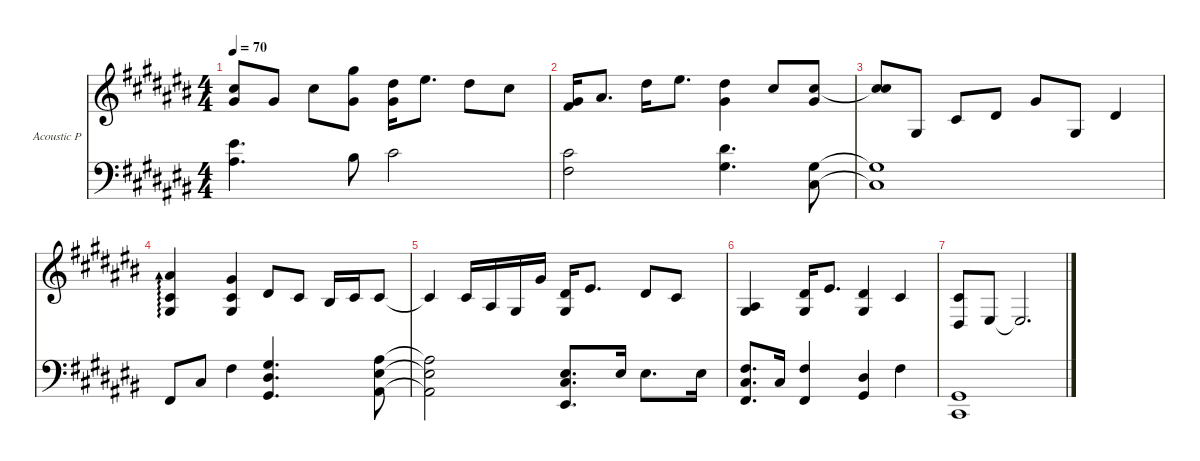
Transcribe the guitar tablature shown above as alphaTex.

\defaultSystemsLayout 4
\hideDynamics
\bracketExtendMode nobrackets
\firstSystemTrackNameOrientation horizontal
\extendBarLines
\chordDiagramsInScore
\track ("Acoustic Piano" "Acoustic P") {defaultSystemsLayout 4 instrument acousticgrandpiano}
\staff {score}
\tuning (E4 B3 G3 D3 A2 E2)
\ts (4 4)
\tempo 70
\clef g2
\scale
0.25
\ks c#
(13.3{t acc #} 9.1{t acc #}).8{dy mf beam Up} 13.3{acc #}.8{beam Up} 14.2{acc #}.8{beam Down} (16.1{acc #} 13.3{acc #}).8{beam Down} (16.2{acc #} 13.3{acc #}).16{beam Down} 13.1{acc #}.8{d beam Down} 11.1{acc #}.8{beam Down} 9.1{acc #}.8{beam Down} |
\scale
0.25 (4.1{acc #} 7.2{acc #}).16{beam Up} 6.1{acc #}.8{d beam Up} 16.2{acc #}.16{beam Down} 13.1{acc #}.8{d beam Down} (11.1{acc #} 4.1{acc #}).4{beam Down} 9.1{acc #}.8{beam Up} (4.1{acc #} 9.1{acc #}).8{beam Up} |
\scale
0.25 (9.1{t acc #} 9.1{t acc #}).8{beam Up} 1.3{acc #}.8{beam Up} 2.2{acc #}.8{beam Up} -1.1{acc #}.8{beam Up} 4.1{acc #}.8{beam Up} 1.3{acc #}.8{beam Up} -1.1{acc #}.4{beam Up} |
\scale
0.25 (6.1{acc #} 6.4{acc #} 6.3{acc #}).4{ad 0 beam Up} (6.4{acc #} 6.3{acc #} 4.1{acc #}).4{beam Up} -1.1{acc #}.8{beam Up} -3.1{acc #}.8{beam Up} -4.1{acc #}.16{beam Up} -3.1{acc #}.16{beam Up} -3.1{acc #}.8{beam Up} |
\scale
0.333333 -3.1{t acc #}.4{beam Up} -3.1{acc #}.16{beam Up} -6.1{acc #}.16{beam Up} -8.1{acc #}.16{beam Up} 4.1{acc #}.16{beam Up} (4.2{acc #} 1.3{acc #}).16{beam Up} 1.1{acc #}.8{d beam Up} -1.1{acc #}.8{beam Up} -3.1{acc #}.8{beam Up} |
\scale
0.333333 (-6.1{acc #} 1.3{acc #}).4{beam Up} (6.4{acc #} 4.2{acc #}).16{beam Up} 1.1{acc #}.8{d beam Up} (-1.1{acc #} 1.3{acc #}).4{beam Up} -3.1{acc #}.4{beam Up} |
\scale
0.333333 (-3.1{acc #} 1.4{acc #}).8{beam Up} -6.2{acc #}.8{beam Up} -6.2{t acc #}.2{d beam Up}
\staff {score}
\tuning (G2 D2 A1 E1 B0)
\clef f4
\ottava regular
\simile none
\scale
0.25
\ks c#
(15.1{t acc #} 27.2{t acc #}).4{d dy mf beam Down} 17.1{acc #}.8{beam Down} 23.2{acc #}.2{beam Down} |
\scale
0.25 (11.1{acc #} 23.2{acc #}).2{beam Down} (13.1{acc #} 25.2{acc #}).4{d beam Down} (13.1{acc #} 11.2{acc #}).8{beam Down} |
\scale
0.25 (13.1{t acc #} 11.2{t acc #}).1{beam Down} |
\scale
0.25 4.2{acc #}.8{beam Up} 6.1{acc #}.8{beam Up} 11.1{acc #}.4{beam Down} (8.1{acc #} 6.2{acc #} 23.3{acc #}).4{d beam Up} (3.1{acc #} 15.2{acc #} 25.3{acc #}).8{beam Down} |
\scale
0.333333 (3.1{t acc #} 15.2{t acc #} 25.3{t acc #}).2{beam Down} (11.2{acc #} 10.1{acc #} 8.3{acc #}).8{d beam Up} 10.1{acc #}.16{beam Up} 10.1{acc #}.8{d beam Down} 10.1{acc #}.16{beam Down} |
\scale
0.333333 (9.3{acc #} 11.2{acc #} 11.1{acc #}).8{d beam Up} 6.1{acc #}.16{beam Up} (9.3{acc #} 11.1{acc #}).4{beam Up} (1.1{acc #} 13.2{acc #}).4{beam Up} 11.1{acc #}.4{beam Down} |
\scale
0.333333 (1.1{acc #} 4.3{acc #}).1{beam Up}
